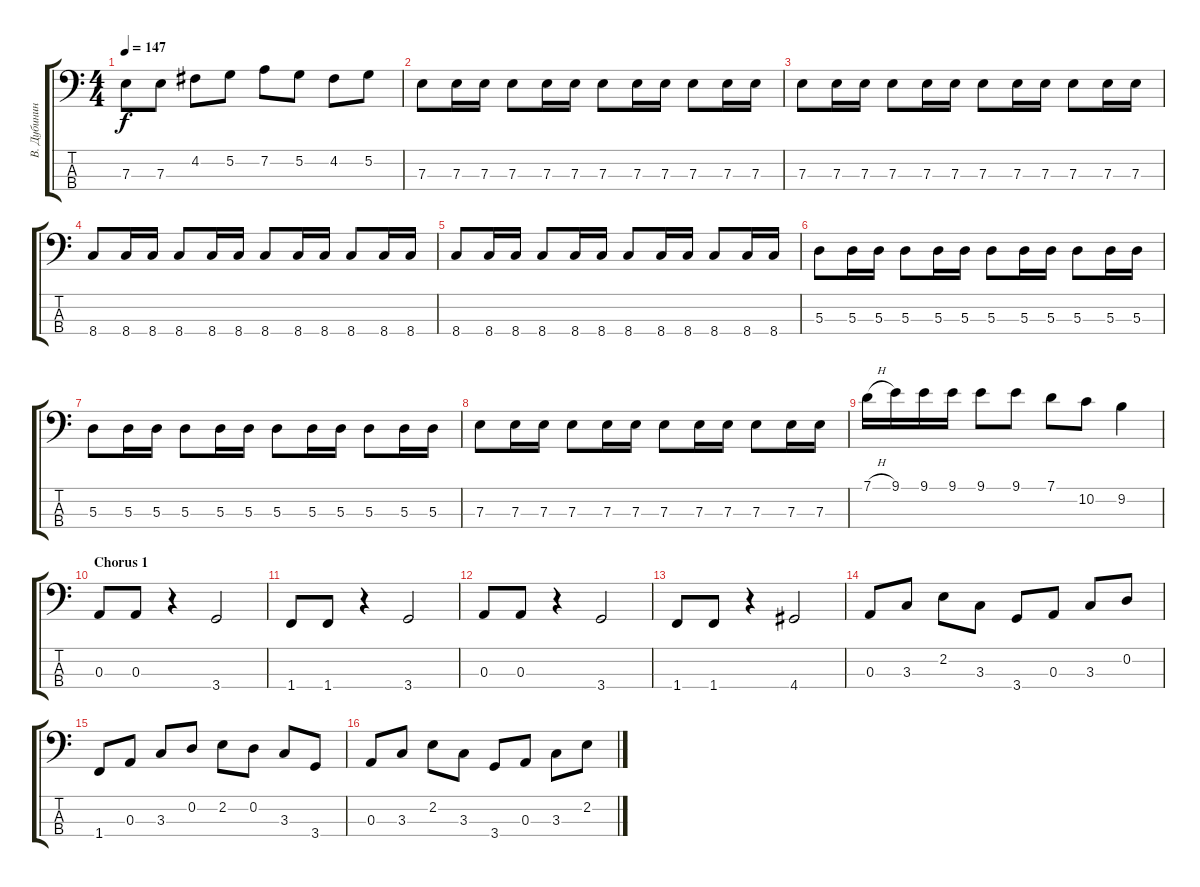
\track ("В. Дубинин" "В. Дубинин") {instrument electricbassfinger}
\staff {score tabs}
\tuning (G2 D2 A1 E1) {hide}
\ts (4 4)
\tempo 147
\clef f4
\ks c
7.3.8{dy f} 7.3.8 4.2.8 5.2.8 7.2.8 5.2.8 4.2.8 5.2.8 |
7.3.8 7.3.16 7.3.16 7.3.8 7.3.16 7.3.16 7.3.8 7.3.16 7.3.16 7.3.8 7.3.16 7.3.16 |
7.3.8 7.3.16 7.3.16 7.3.8 7.3.16 7.3.16 7.3.8 7.3.16 7.3.16 7.3.8 7.3.16 7.3.16 |
8.4.8 8.4.16 8.4.16 8.4.8 8.4.16 8.4.16 8.4.8 8.4.16 8.4.16 8.4.8 8.4.16 8.4.16 |
8.4.8 8.4.16 8.4.16 8.4.8 8.4.16 8.4.16 8.4.8 8.4.16 8.4.16 8.4.8 8.4.16 8.4.16 |
5.3.8 5.3.16 5.3.16 5.3.8 5.3.16 5.3.16 5.3.8 5.3.16 5.3.16 5.3.8 5.3.16 5.3.16 |
5.3.8 5.3.16 5.3.16 5.3.8 5.3.16 5.3.16 5.3.8 5.3.16 5.3.16 5.3.8 5.3.16 5.3.16 |
7.3.8 7.3.16 7.3.16 7.3.8 7.3.16 7.3.16 7.3.8 7.3.16 7.3.16 7.3.8 7.3.16 7.3.16 |
7.1{h}.16 9.1.16 9.1.16 9.1.16 9.1.8 9.1.8 7.1.8 10.2.8 9.2.4 |
\section ("" "Chorus 1")
0.3.8 0.3.8 r.4 3.4.2 |
1.4.8 1.4.8 r.4 3.4.2 |
0.3.8 0.3.8 r.4 3.4.2 |
1.4.8 1.4.8 r.4 4.4.2 |
0.3.8 3.3.8 2.2.8 3.3.8 3.4.8 0.3.8 3.3.8 0.2.8 |
1.4.8 0.3.8 3.3.8 0.2.8 2.2.8 0.2.8 3.3.8 3.4.8 |
0.3.8 3.3.8 2.2.8 3.3.8 3.4.8 0.3.8 3.3.8 2.2.8
